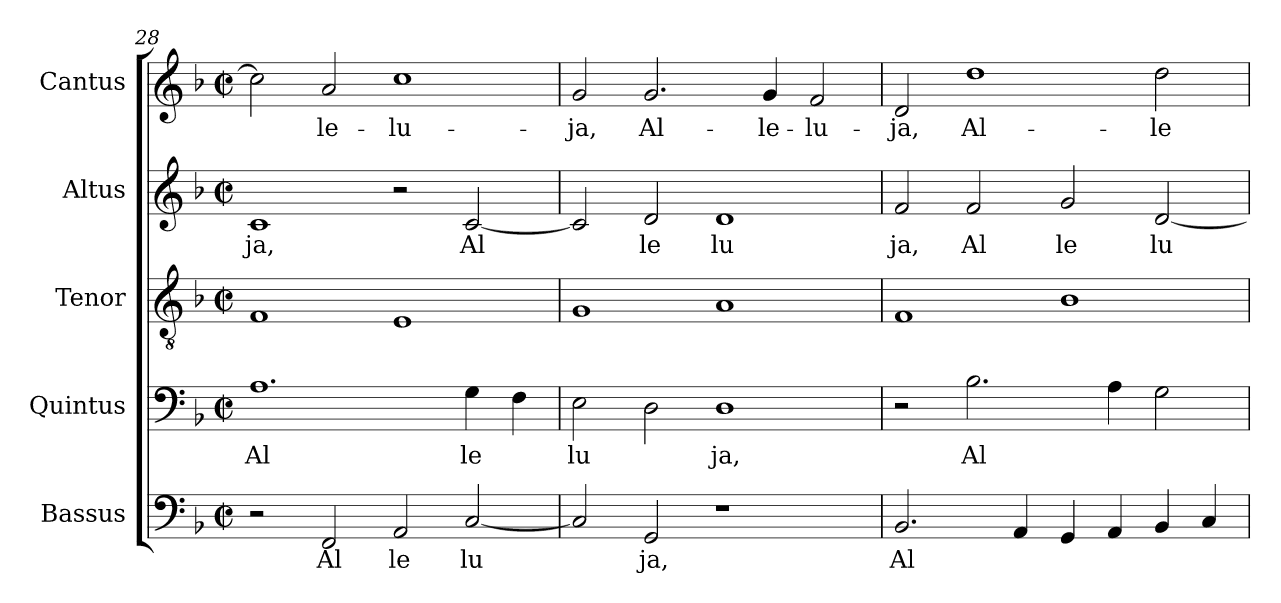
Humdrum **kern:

**kern	**text	**kern	**text	**kern	**kern	**text	**kern	**text
*part5	*part5	*part4	*part4	*part3	*part2	*part2	*part1	*part1
*staff5	*staff5	*staff4	*staff4	*staff3	*staff2	*staff2	*staff1	*staff1
*I"Bassus	*	*I"Quintus	*	*I"Tenor	*I"Altus	*	*I"Cantus	*
*clefF4	*	*clefF4	*	*clefGv2	*clefG2	*	*clefG2	*
*k[b-]	*	*k[b-]	*	*k[b-]	*k[b-]	*	*k[b-]	*
*F:	*	*F:	*	*F:	*F:	*	*F:	*
*M2/2	*	*M2/2	*	*M2/2	*M2/2	*	*M2/2	*
*met(c|)	*	*met(c|)	*	*met(c|)	*met(c|)	*	*met(c|)	*
=28	=28	=28	=28	=28	=28	=28	=28	=28
!	!	!	!LO:LY:b:cj	!	!	!LO:LY:b:cj	!	!
2r	.	1.A	Al	1F	1c	ja,	2cc\]	.
!	!LO:LY:b:cj	!	!	!	!	!	!	!LO:LY:b:cj
2FF/	Al	.	.	.	.	.	2a/	-le-
!	!LO:LY:b:cj	!	!	!	!	!	!	!LO:LY:b:cj
2AA/	le	.	.	1E	2r	.	1cc	-lu-
!	!LO:LY:b:cj	!	!LO:LY:b:cj	!	!	!LO:LY:b:cj	!	!
[<2C/	lu	4G\	le	.	[<2c/	Al	.	.
.	.	4F\	.	.	.	.	.	.
=29	=29	=29	=29	=29	=29	=29	=29	=29
!	!	!	!LO:LY:b:cj	!	!	!	!	!LO:LY:b:cj
2C/]	.	2E\	lu	1G	2c/]	.	2g/	-ja,
!	!LO:LY:b:cj	!	!	!	!	!LO:LY:b:cj	!	!LO:LY:b:cj
2GG/	ja,	2D\	.	.	2d/	le	2.g/	Al-
!	!	!	!LO:LY:b:cj	!	!	!LO:LY:b:cj	!	!
1r	.	1D	ja,	1A	1d	lu	.	.
!	!	!	!	!	!	!	!	!LO:LY:b:cj
.	.	.	.	.	.	.	4g/	-le-
!	!	!	!	!	!	!	!	!LO:LY:b:cj
.	.	.	.	.	.	.	2f/	-lu-
=30	=30	=30	=30	=30	=30	=30	=30	=30
!	!LO:LY:b:cj	!	!	!	!	!LO:LY:b:cj	!	!LO:LY:b:cj
2.BB-/	Al	2r	.	1F	2f/	ja,	2d/	-ja,
!	!	!	!LO:LY:b:cj	!	!	!LO:LY:b:cj	!	!LO:LY:b:cj
.	.	2.B-\	Al	.	2f/	Al	1dd	Al-
4AA/	.	.	.	.	.	.	.	.
!	!	!	!	!	!	!LO:LY:b:cj	!	!
4GG/	.	.	.	1B-	2g/	le	.	.
4AA/	.	4A\	.	.	.	.	.	.
!	!	!	!	!	!	!LO:LY:b:cj	!	!LO:LY:b:cj
4BB-/	.	2G\	.	.	[>2d/	lu	2dd\	-le-
4C/	.	.	.	.	.	.	.	.
=	=	=	=	=	=	=	=	=
*-	*-	*-	*-	*-	*-	*-	*-	*-
